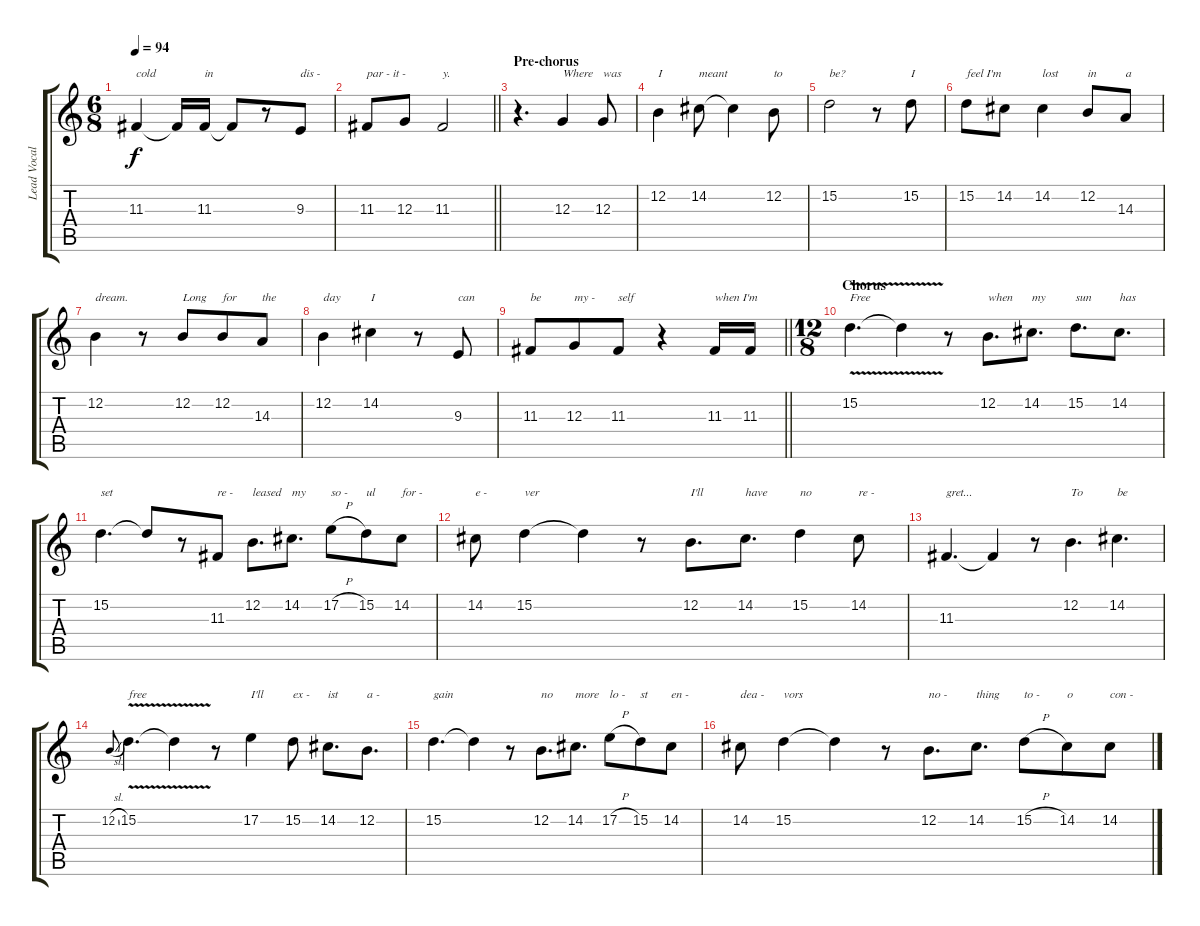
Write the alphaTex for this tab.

\track ("Lead Vocal" "Lead Vocal") {instrument flute}
\staff {score tabs}
\tuning (E4 B3 G3 D3 A2 E2) {hide}
\ts (6 8)
\tempo 94
\clef g2
\ks c
11.3.4{txt "cold" dy f} 11.3{t}.16 11.3.16{txt "in"} 11.3{t}.8 r.8 9.3.8{txt "dis -"} |
\barLineRight lightlight
11.3.8{txt "par - it -"} 12.3.8 11.3.2{txt "y."} |
\section ("" "Pre-chorus")
r.4{d} 12.3.4{txt "Where"} 12.3.8{txt "was"} |
12.2.4{txt "I"} 14.2.8{txt "meant"} 14.2{t}.4 12.2.8{txt "to"} |
15.2.2{txt "be?"} r.8 15.2.8{txt "I"} |
15.2.8{txt "feel I'm"} 14.2.8 14.2.4{txt "lost"} 12.2.8{txt "in"} 14.3.8{txt "a"} |
12.2.4{txt "dream."} r.8 12.2.8{txt "Long"} 12.2.8{txt "for"} 14.3.8{txt "the"} |
12.2.4{txt "day"} 14.2.4{txt "I"} r.8 9.3.8{txt "can"} |
\barLineRight lightlight
11.3.8{txt "be"} 12.3.8{txt "my -"} 11.3.8{txt "self"} r.4 11.3.16{txt "when I'm"} 11.3.16 |
\ts (12 8)
\section ("" "Chorus")
15.2{v}.4{d txt "Free"} 15.2{v t}.4 r.8 12.2.8{d txt "when"} 14.2.8{d txt "my"} 15.2.8{d txt "sun"} 14.2.8{d txt "has"} |
15.2.4{d txt "set"} 15.2{t}.8 r.8 11.3.8{txt "re -"} 12.2.8{d txt "leased"} 14.2.8{d txt "my"} 17.2{h}.8{txt "so -"} 15.2.8{txt "ul"} 14.2.8{txt "for -"} |
14.2.8{txt "e -"} 15.2.4{txt "ver"} 15.2{t}.4 r.8 12.2.8{d txt "I'll"} 14.2.8{d txt "have"} 15.2.4{txt "no"} 14.2.8{txt "re -"} |
11.3.4{d txt "gret..."} 11.3{t}.4 r.8 12.2.4{d txt "To"} 14.2.4{d txt "be"} |
12.2{sl}.8{gr onbeat} 15.2{v}.4{d txt "free"} 15.2{v t}.4 r.8 17.2.4{txt "I'll"} 15.2.8{txt "ex -"} 14.2.8{d txt "ist"} 12.2.8{d txt "a -"} |
15.2.4{d txt "gain"} 15.2{t}.4 r.8 12.2.8{d txt "no"} 14.2.8{d txt "more"} 17.2{h}.8{txt "lo -"} 15.2.8{txt "st"} 14.2.8{txt "en -"} |
14.2.8{txt "dea -"} 15.2.4{txt "vors"} 15.2{t}.4 r.8 12.2.8{d txt "no -"} 14.2.8{d txt "thing"} 15.2{h}.8{txt "to -"} 14.2.8{txt "o"} 14.2.8{txt "con -"}
